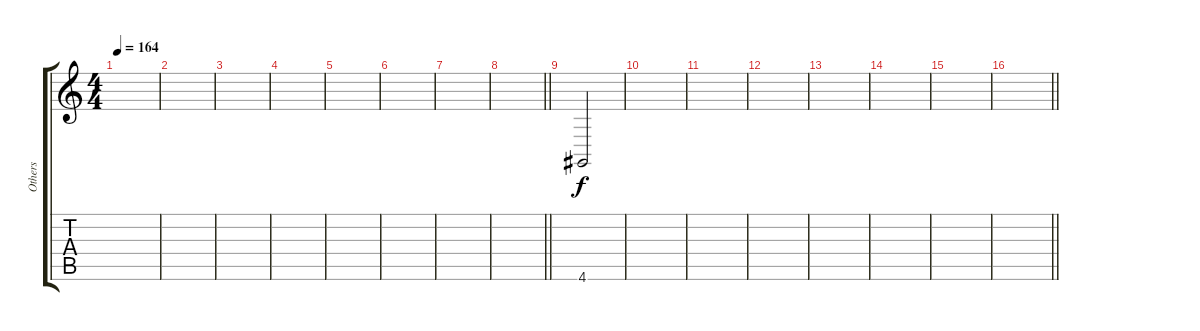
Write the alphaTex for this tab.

\track ("Others" "Others") {instrument choiraahs}
\staff {score tabs}
\tuning (E4 B3 G3 D3 A2 E2) {hide}
\ts (4 4)
\tempo 164
\clef g2
\ks c
|
|
|
|
|
|
|
\barLineRight lightlight
|
\section ("" "")
4.6.2{volume 10 balance 8 instrument melodictom} |
|
|
|
|
|
|
\barLineRight lightlight
